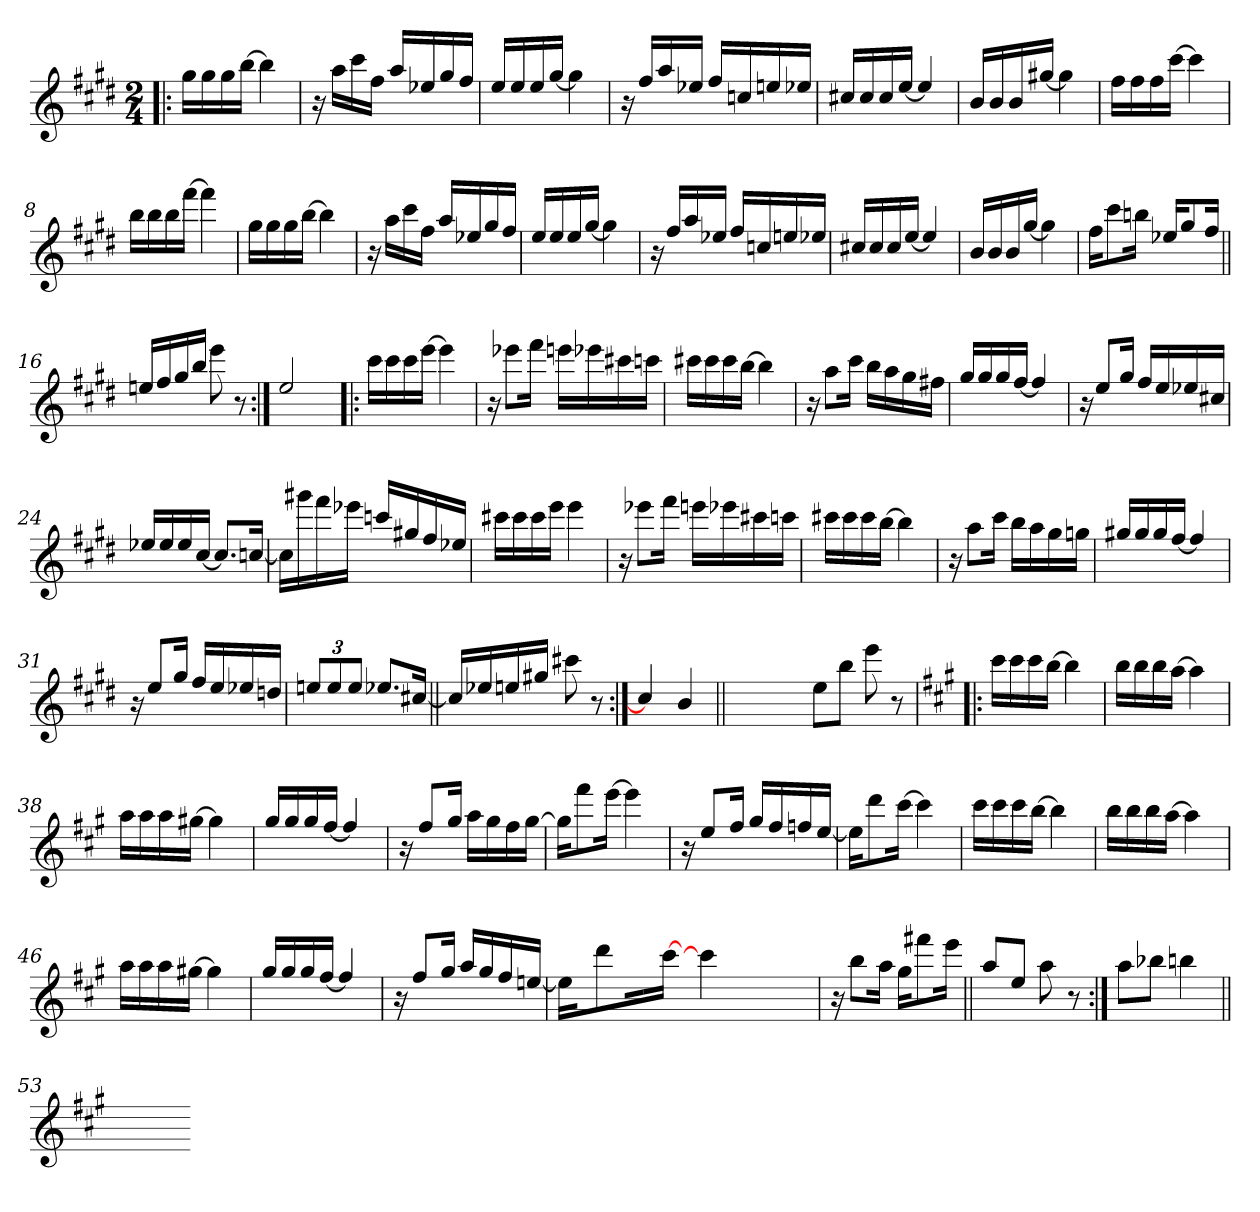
**kern
*part1
*staff1
*clefG2
*k[f#c#g#d#]
*E:
*M2/4
=1!|:
16gg#\LL
16gg#\
16gg#\
[16bb\JJ
4bb\]
=2
16r
16aa\LL
16ccc#\
16ff#\JJ
16aa/LL
16ee-X/
16gg#/
16ff#/JJ
=3
16ee/LL
16ee/
16ee/
[16gg#/JJ
4gg#\]
=4
16r
16ff#/LL
16aa/
16ee-X/JJ
16ff#/LL
16ccn/
16een/
16ee-X/JJ
=5
16cc#X/LL
16cc#/
16cc#/
[16ee/JJ
4ee/]
!!LO:LB:g=z
=6
16b/LL
16b/
16b/
[16gg#X/JJ
4gg#\]
=7
16ff#\LL
16ff#\
16ff#\
[16ccc#\JJ
4ccc#\]
=8
16bb\LL
16bb\
16bb\
[16fff#\JJ
4fff#\]
=9
16gg#\LL
16gg#\
16gg#\
[16bb\JJ
4bb\]
=10
16r
16aa\LL
16ccc#\
16ff#\JJ
16aa/LL
16ee-X/
16gg#/
16ff#/JJ
!!LO:LB:g=z
=11
16ee/LL
16ee/
16ee/
[16gg#/JJ
4gg#\]
=12
16r
16ff#/LL
16aa/
16ee-X/JJ
16ff#/LL
16ccn/
16een/
16ee-X/JJ
=13
16cc#X/LL
16cc#/
16cc#/
[16ee/JJ
4ee/]
=14
16b/LL
16b/
16b/
[16gg#/JJ
4gg#\]
=15
16ff#\KL
8ccc#\
16bbn\Jk
16ee-X/KL
8gg#/
16ff#/Jk
!!LO:LB:g=z
=16||
16een/LL
16ff#/
16gg#/
16bb/JJ
8eee\
8r
=17:|!
2ee/
=18!|:
16ccc#\LL
16ccc#\
16ccc#\
[16eee\JJ
4eee\]
=19
16r
8eee-X\L
16fff#\Jk
16eeen\LL
16eee-X\
16ccc#X\
16cccn\JJ
=20
16ccc#X\LL
16ccc#\
16ccc#\
[16bb\JJ
4bb\]
!!LO:LB:g=z
=21
16r
8aa\L
16ccc#\Jk
16bb\LL
16aa\
16gg#\
16ff#X\JJ
=22
16gg#/LL
16gg#/
16gg#/
[16ff#/JJ
4ff#/]
=23
16r
8ee/L
16gg#/Jk
16ff#/LL
16ee/
16ee-X/
16cc#X/JJ
=24
16ee-X/LL
16ee-/
16ee-/
[16cc#/JJ
8.cc#/L]
[16ccn/Jk
=25
16ccn\LL]
16ggg#X\
16fff#\
16eee-X\JJ
16cccn/LL
16gg#X/
16ff#/
16ee-X/JJ
!!LO:LB:g=z
=26
16ccc#X\LL
16ccc#\
16ccc#\
16eee\JJ
4eee\
=27
16r
8eee-X\L
16fff#\Jk
16eeen\LL
16eee-X\
16ccc#X\
16cccn\JJ
=28
16ccc#X\LL
16ccc#\
16ccc#\
[16bb\JJ
4bb\]
=29
16r
8aa\L
16ccc#\Jk
16bb\LL
16aa\
16gg#\
16ggn\JJ
=30
16gg#X/LL
16gg#/
16gg#/
[16ff#/JJ
4ff#/]
!!LO:LB:g=z
=31
16r
8ee/L
16gg#/Jk
16ff#/LL
16ee/
16ee-X/
16ddn/JJ
=32
12een/L
12ee/
12ee/J
8.ee-X/L
[16cc#X/Jk
=33||
16cc#/LL]
16ee-X/
16een/
16gg#X/JJ
8ccc#X\
8r
=34:|!
4cc#/]
4b/
=34X341||
2ryy
!!LO:LB:g=z
=35-
8ee\L
8bb\J
8eee\
8r
=36!|:
*k[f#c#g#]
*A:
16ccc#\LL
16ccc#\
16ccc#\
[16bb\JJ
4bb\]
=37
16bb\LL
16bb\
16bb\
[16aa\JJ
4aa\]
=38
16aa\LL
16aa\
16aa\
[16gg#X\JJ
4gg#\]
!!LO:LB:g=z
=39
16gg#/LL
16gg#/
16gg#/
[16ff#/JJ
4ff#/]
=40
16r
8ff#/L
16gg#/Jk
16aa\LL
16gg#\
16ff#\
[16gg#\JJ
=41
16gg#\KL]
8fff#\
[16eee\Jk
4eee\]
=42
16r
8ee/L
16ff#/Jk
16gg#/LL
16ff#/
16ffn/
[16ee/JJ
=43
16ee\KL]
8ddd\
[16ccc#\Jk
4ccc#\]
!!LO:LB:g=z
=44
16ccc#\LL
16ccc#\
16ccc#\
[16bb\JJ
4bb\]
=45
16bb\LL
16bb\
16bb\
[16aa\JJ
4aa\]
=46
16aa\LL
16aa\
16aa\
[16gg#X\JJ
4gg#\]
=47
16gg#/LL
16gg#/
16gg#/
[16ff#/JJ
4ff#/]
=48
16r
8ff#/L
16gg#/Jk
16aa/LL
16gg#/
16ff#/
[16een/JJ
!!LO:LB:g=z
=49
16ee\KL]
16ryy
8ddd\
16ryy
16ryy
[>16ccc#\Jk
16ryy
4ccc#\]
16ryy
16ryy
16ryy
16ryy
=50
16r
8bb\L
16aa\Jk
16gg#\KL
8fff#X\
16eee\Jk
=51||
8aa/L
8ee/J
8aa\
8r
=52:|!
8aa\L
8bb-X\J
4bbn\
=53||
2ryy
=-
*-
